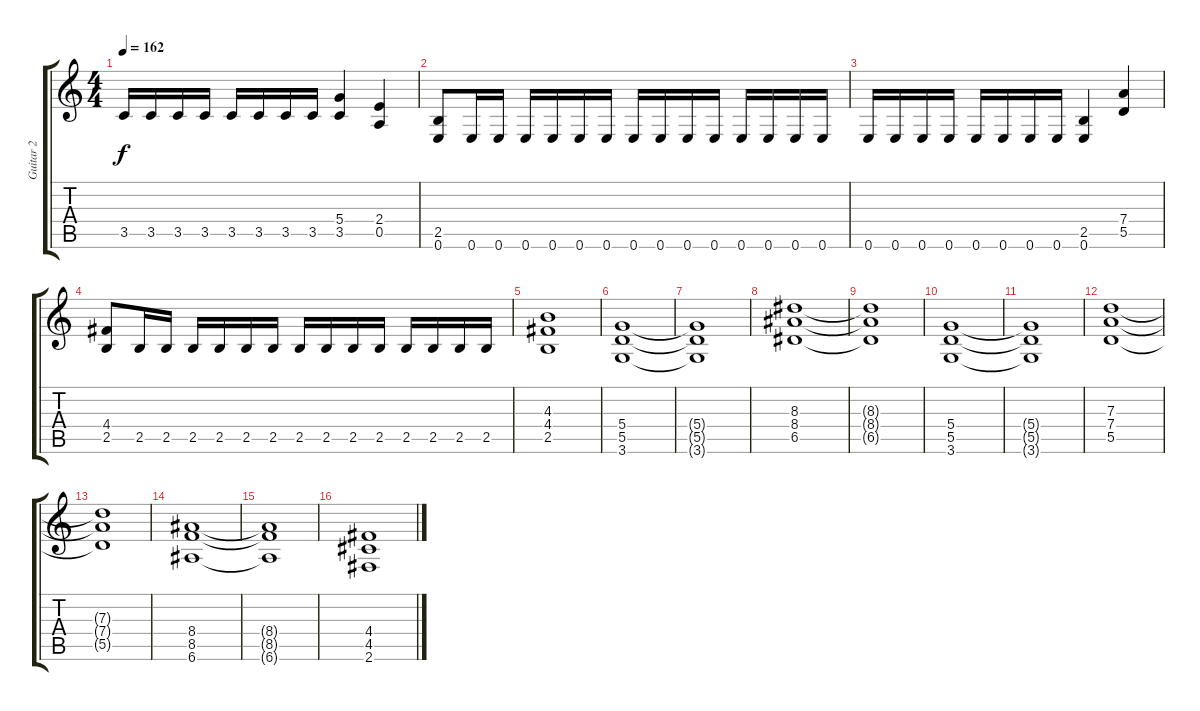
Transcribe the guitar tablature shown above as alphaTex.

\track ("Guitar 2" "Guitar 2") {instrument distortionguitar}
\staff {score tabs}
\tuning (E4 B3 G3 D3 A2 E2) {hide}
\ts (4 4)
\tempo 162
\clef g2
\ks c
3.5.16{dy f} 3.5.16 3.5.16 3.5.16 3.5.16 3.5.16 3.5.16 3.5.16 (5.4 3.5).4 (2.4 0.5).4 |
(2.5 0.6).8 0.6.16 0.6.16 0.6.16 0.6.16 0.6.16 0.6.16 0.6.16 0.6.16 0.6.16 0.6.16 0.6.16 0.6.16 0.6.16 0.6.16 |
0.6.16 0.6.16 0.6.16 0.6.16 0.6.16 0.6.16 0.6.16 0.6.16 (2.5 0.6).4 (7.4 5.5).4 |
(4.4 2.5).8 2.5.16 2.5.16 2.5.16 2.5.16 2.5.16 2.5.16 2.5.16 2.5.16 2.5.16 2.5.16 2.5.16 2.5.16 2.5.16 2.5.16 |
(4.3 4.4 2.5).1 |
\section ("" "")
(5.4 5.5 3.6).1 |
(5.4{t} 5.5{t} 3.6{t}).1 |
(8.3 8.4 6.5).1 |
(8.3{t} 8.4{t} 6.5{t}).1 |
(5.4 5.5 3.6).1 |
(5.4{t} 5.5{t} 3.6{t}).1 |
(7.3 7.4 5.5).1 |
(7.3{t} 7.4{t} 5.5{t}).1 |
\section ("" "")
(8.4 8.5 6.6).1 |
(8.4{t} 8.5{t} 6.6{t}).1 |
(4.4 4.5 2.6).1
